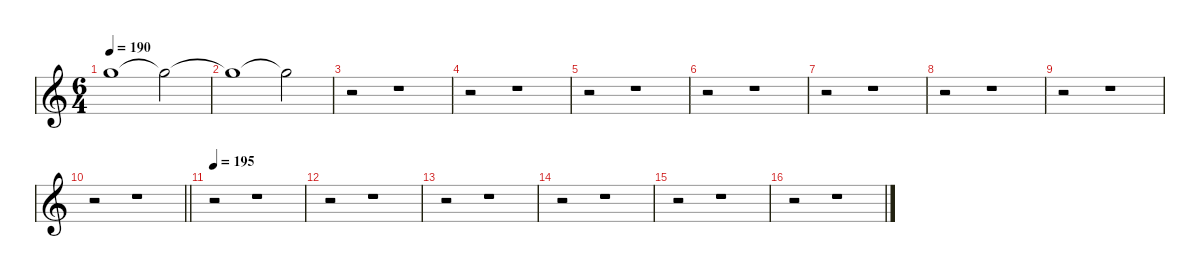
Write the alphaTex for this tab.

\defaultSystemsLayout 4
\hideDynamics
\bracketExtendMode nobrackets
\singleTrackTrackNamePolicy hidden
\multiTrackTrackNamePolicy hidden
\firstSystemTrackNameMode fullname
\firstSystemTrackNameOrientation horizontal
\otherSystemsTrackNameOrientation horizontal
\track ("Keyboards" "vln.") {instrument stringensemble1}
\staff {score}
\tuning (D4 A3 F3 D3 A2 D2)
\ts (6 4)
\tempo 190
\clef g2
\ks c
17.1.1{dy f beam Down} 17.1{t}.2{beam Down} |
17.1{t}.1{beam Down} 17.1{t}.2{beam Down} |
r.2{beam Down} r.1{beam Down} |
r.2{beam Down} r.1{beam Down} |
r.2{beam Down} r.1{beam Down} |
r.2{beam Down} r.1{beam Down} |
r.2{beam Down} r.1{beam Down} |
r.2{beam Down} r.1{beam Down} |
r.2{beam Down} r.1{beam Down} |
\barLineRight lightlight
r.2{beam Down} r.1{beam Down} |
\tempo 195
r.2{beam Down} r.1{beam Down} |
r.2{beam Down} r.1{beam Down} |
r.2{beam Down} r.1{beam Down} |
r.2{beam Down} r.1{beam Down} |
r.2{beam Down} r.1{beam Down} |
r.2{beam Down} r.1{beam Down}
